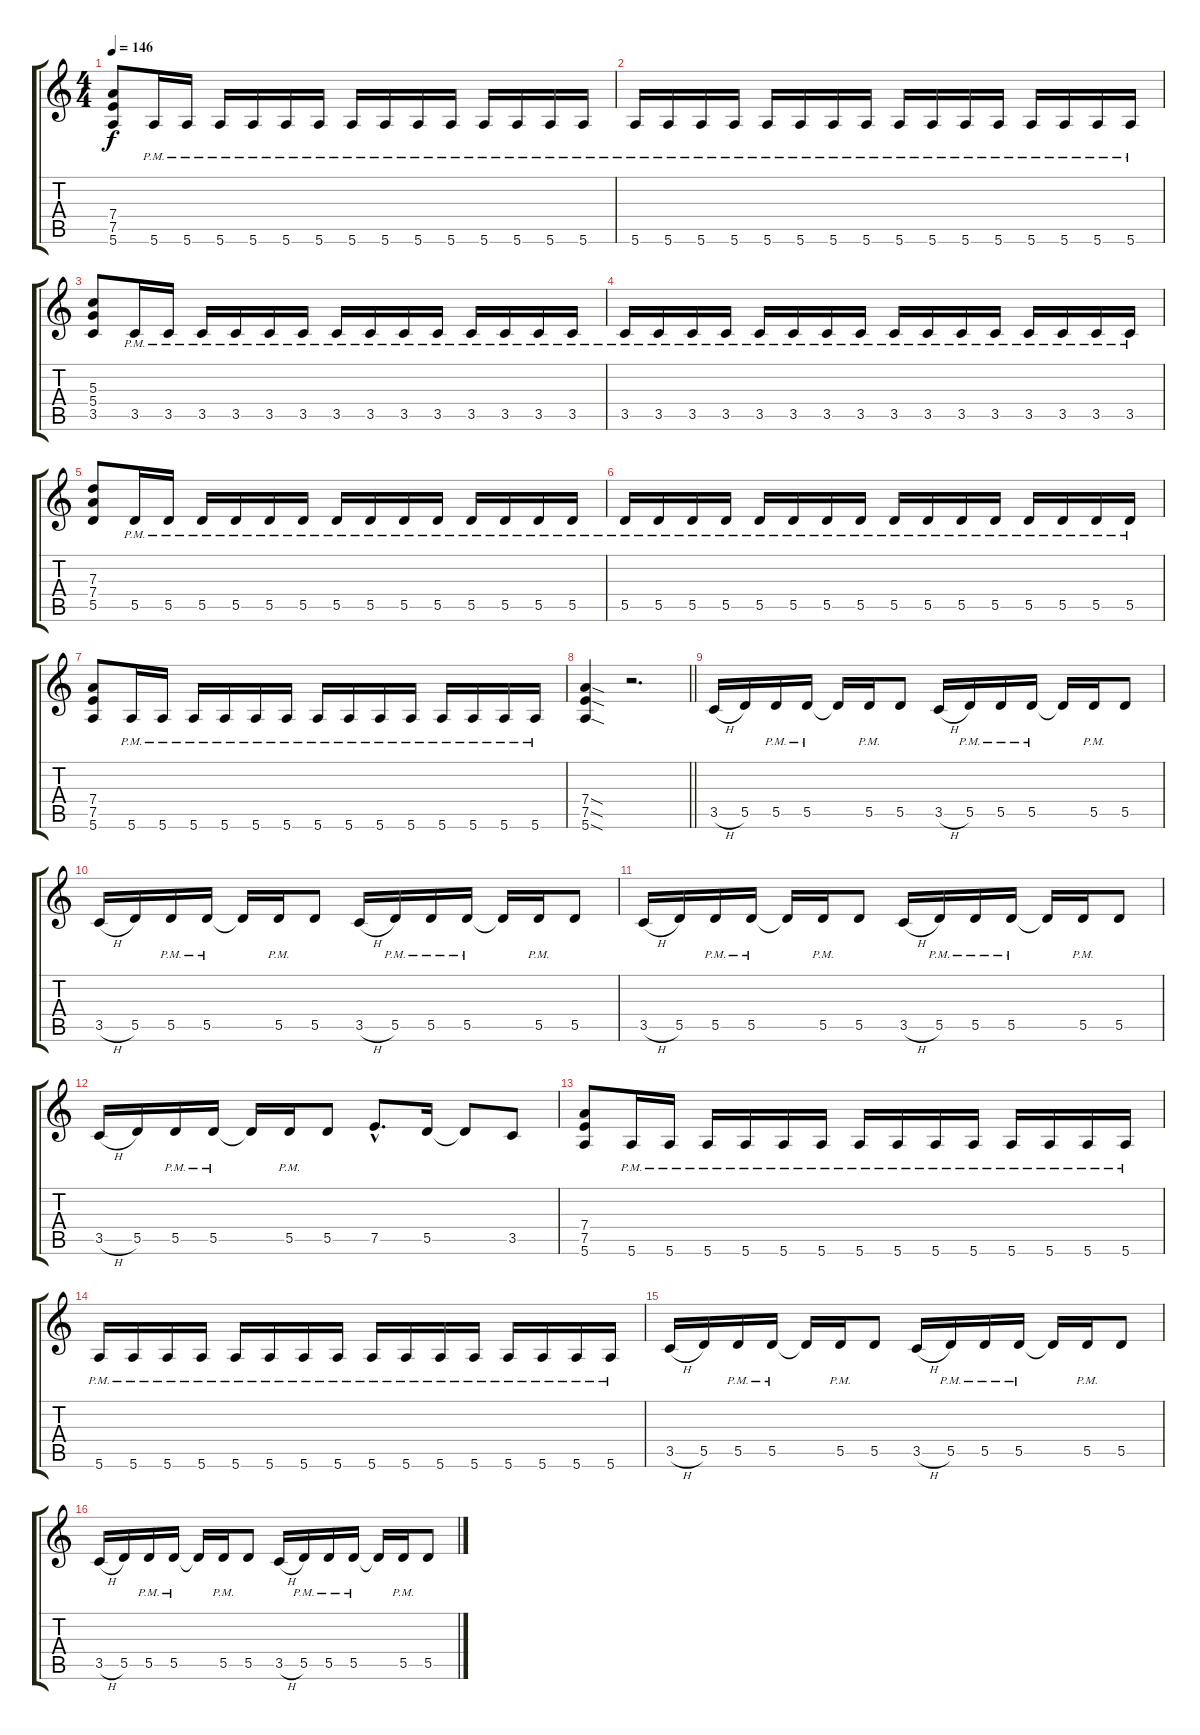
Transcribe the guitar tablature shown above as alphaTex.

\track "" {instrument distortionguitar}
\staff {score tabs}
\tuning (E4 B3 G3 D3 A2 E2) {hide}
\ts (4 4)
\tempo 146
\clef g2
\ks c
(7.4 7.5 5.6).8{dy f} 5.6{pm}.16 5.6{pm}.16 5.6{pm}.16 5.6{pm}.16 5.6{pm}.16 5.6{pm}.16 5.6{pm}.16 5.6{pm}.16 5.6{pm}.16 5.6{pm}.16 5.6{pm}.16 5.6{pm}.16 5.6{pm}.16 5.6{pm}.16 |
5.6{pm}.16 5.6{pm}.16 5.6{pm}.16 5.6{pm}.16 5.6{pm}.16 5.6{pm}.16 5.6{pm}.16 5.6{pm}.16 5.6{pm}.16 5.6{pm}.16 5.6{pm}.16 5.6{pm}.16 5.6{pm}.16 5.6{pm}.16 5.6{pm}.16 5.6{pm}.16 |
(5.3 5.4 3.5).8 3.5{pm}.16 3.5{pm}.16 3.5{pm}.16 3.5{pm}.16 3.5{pm}.16 3.5{pm}.16 3.5{pm}.16 3.5{pm}.16 3.5{pm}.16 3.5{pm}.16 3.5{pm}.16 3.5{pm}.16 3.5{pm}.16 3.5{pm}.16 |
3.5{pm}.16 3.5{pm}.16 3.5{pm}.16 3.5{pm}.16 3.5{pm}.16 3.5{pm}.16 3.5{pm}.16 3.5{pm}.16 3.5{pm}.16 3.5{pm}.16 3.5{pm}.16 3.5{pm}.16 3.5{pm}.16 3.5{pm}.16 3.5{pm}.16 3.5{pm}.16 |
(7.3 7.4 5.5).8 5.5{pm}.16 5.5{pm}.16 5.5{pm}.16 5.5{pm}.16 5.5{pm}.16 5.5{pm}.16 5.5{pm}.16 5.5{pm}.16 5.5{pm}.16 5.5{pm}.16 5.5{pm}.16 5.5{pm}.16 5.5{pm}.16 5.5{pm}.16 |
5.5{pm}.16 5.5{pm}.16 5.5{pm}.16 5.5{pm}.16 5.5{pm}.16 5.5{pm}.16 5.5{pm}.16 5.5{pm}.16 5.5{pm}.16 5.5{pm}.16 5.5{pm}.16 5.5{pm}.16 5.5{pm}.16 5.5{pm}.16 5.5{pm}.16 5.5{pm}.16 |
(7.4 7.5 5.6).8 5.6{pm}.16 5.6{pm}.16 5.6{pm}.16 5.6{pm}.16 5.6{pm}.16 5.6{pm}.16 5.6{pm}.16 5.6{pm}.16 5.6{pm}.16 5.6{pm}.16 5.6{pm}.16 5.6{pm}.16 5.6{pm}.16 5.6{pm}.16 |
\barLineRight lightlight
(7.4{sod} 7.5{sod} 5.6{sod}).4 r.2{d} |
3.5{h}.16 5.5.16 5.5{pm}.16 5.5{pm}.16 5.5{t}.16 5.5{pm}.16 5.5.8 3.5{h}.16 5.5{pm}.16 5.5{pm}.16 5.5{pm}.16 5.5{t}.16 5.5{pm}.16 5.5.8 |
3.5{h}.16 5.5.16 5.5{pm}.16 5.5{pm}.16 5.5{t}.16 5.5{pm}.16 5.5.8 3.5{h}.16 5.5{pm}.16 5.5{pm}.16 5.5{pm}.16 5.5{t}.16 5.5{pm}.16 5.5.8 |
3.5{h}.16 5.5.16 5.5{pm}.16 5.5{pm}.16 5.5{t}.16 5.5{pm}.16 5.5.8 3.5{h}.16 5.5{pm}.16 5.5{pm}.16 5.5{pm}.16 5.5{t}.16 5.5{pm}.16 5.5.8 |
3.5{h}.16 5.5.16 5.5{pm}.16 5.5{pm}.16 5.5{t}.16 5.5{pm}.16 5.5.8 7.5{hac}.8{d} 5.5.16 5.5{t}.8 3.5.8 |
(7.4 7.5 5.6).8 5.6{pm}.16 5.6{pm}.16 5.6{pm}.16 5.6{pm}.16 5.6{pm}.16 5.6{pm}.16 5.6{pm}.16 5.6{pm}.16 5.6{pm}.16 5.6{pm}.16 5.6{pm}.16 5.6{pm}.16 5.6{pm}.16 5.6{pm}.16 |
5.6{pm}.16 5.6{pm}.16 5.6{pm}.16 5.6{pm}.16 5.6{pm}.16 5.6{pm}.16 5.6{pm}.16 5.6{pm}.16 5.6{pm}.16 5.6{pm}.16 5.6{pm}.16 5.6{pm}.16 5.6{pm}.16 5.6{pm}.16 5.6{pm}.16 5.6{pm}.16 |
3.5{h}.16 5.5.16 5.5{pm}.16 5.5{pm}.16 5.5{t}.16 5.5{pm}.16 5.5.8 3.5{h}.16 5.5{pm}.16 5.5{pm}.16 5.5{pm}.16 5.5{t}.16 5.5{pm}.16 5.5.8 |
3.5{h}.16 5.5.16 5.5{pm}.16 5.5{pm}.16 5.5{t}.16 5.5{pm}.16 5.5.8 3.5{h}.16 5.5{pm}.16 5.5{pm}.16 5.5{pm}.16 5.5{t}.16 5.5{pm}.16 5.5.8
